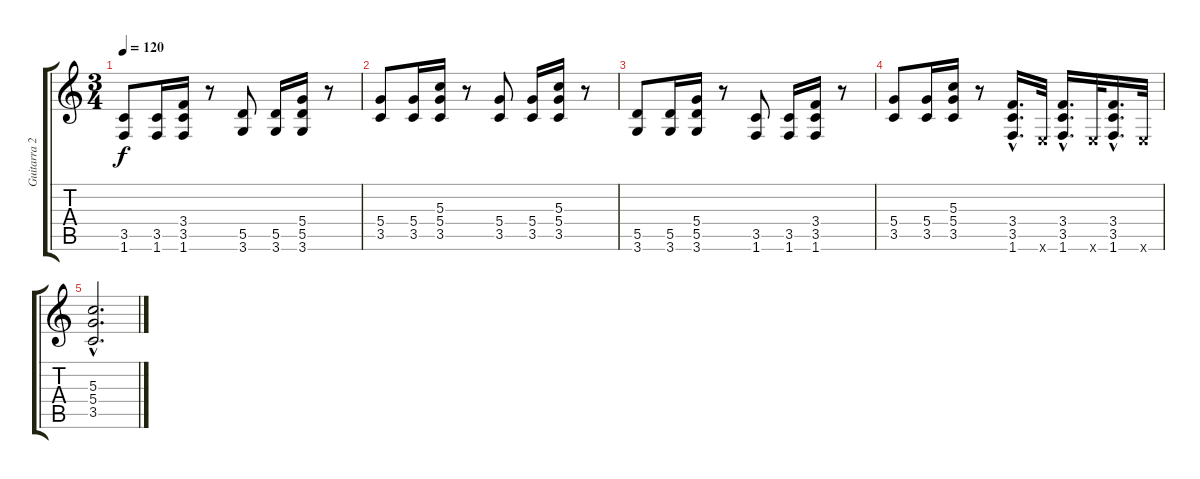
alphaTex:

\track ("Guitarra 2 - Erik" "Guitarra 2") {instrument distortionguitar}
\staff {score tabs}
\tuning (E4 B3 G3 D3 A2 E2) {hide}
\ts (3 4)
\tempo 120
\clef g2
\ks c
(3.5 1.6).8{dy f} (3.5 1.6).16 (3.4 3.5 1.6).16 r.8 (5.5 3.6).8 (5.5 3.6).16 (5.4 5.5 3.6).16 r.8 |
(5.4 3.5).8 (5.4 3.5).16 (5.3 5.4 3.5).16 r.8 (5.4 3.5).8 (5.4 3.5).16 (5.3 5.4 3.5).16 r.8 |
(5.5 3.6).8 (5.5 3.6).16 (5.4 5.5 3.6).16 r.8 (3.5 1.6).8 (3.5 1.6).16 (3.4 3.5 1.6).16 r.8 |
(5.4 3.5).8 (5.4 3.5).16 (5.3 5.4 3.5).16 r.8 (3.4{hac} 3.5{hac} 1.6{hac}).16{d} 0.6{x}.32 (3.4{hac} 3.5{hac} 1.6{hac}).16{d} 0.6{x}.32 (3.4{hac} 3.5{hac} 1.6{hac}).16{d} 0.6{x}.32 |
(5.3{hac} 5.4{hac} 3.5{hac}).2{d}
